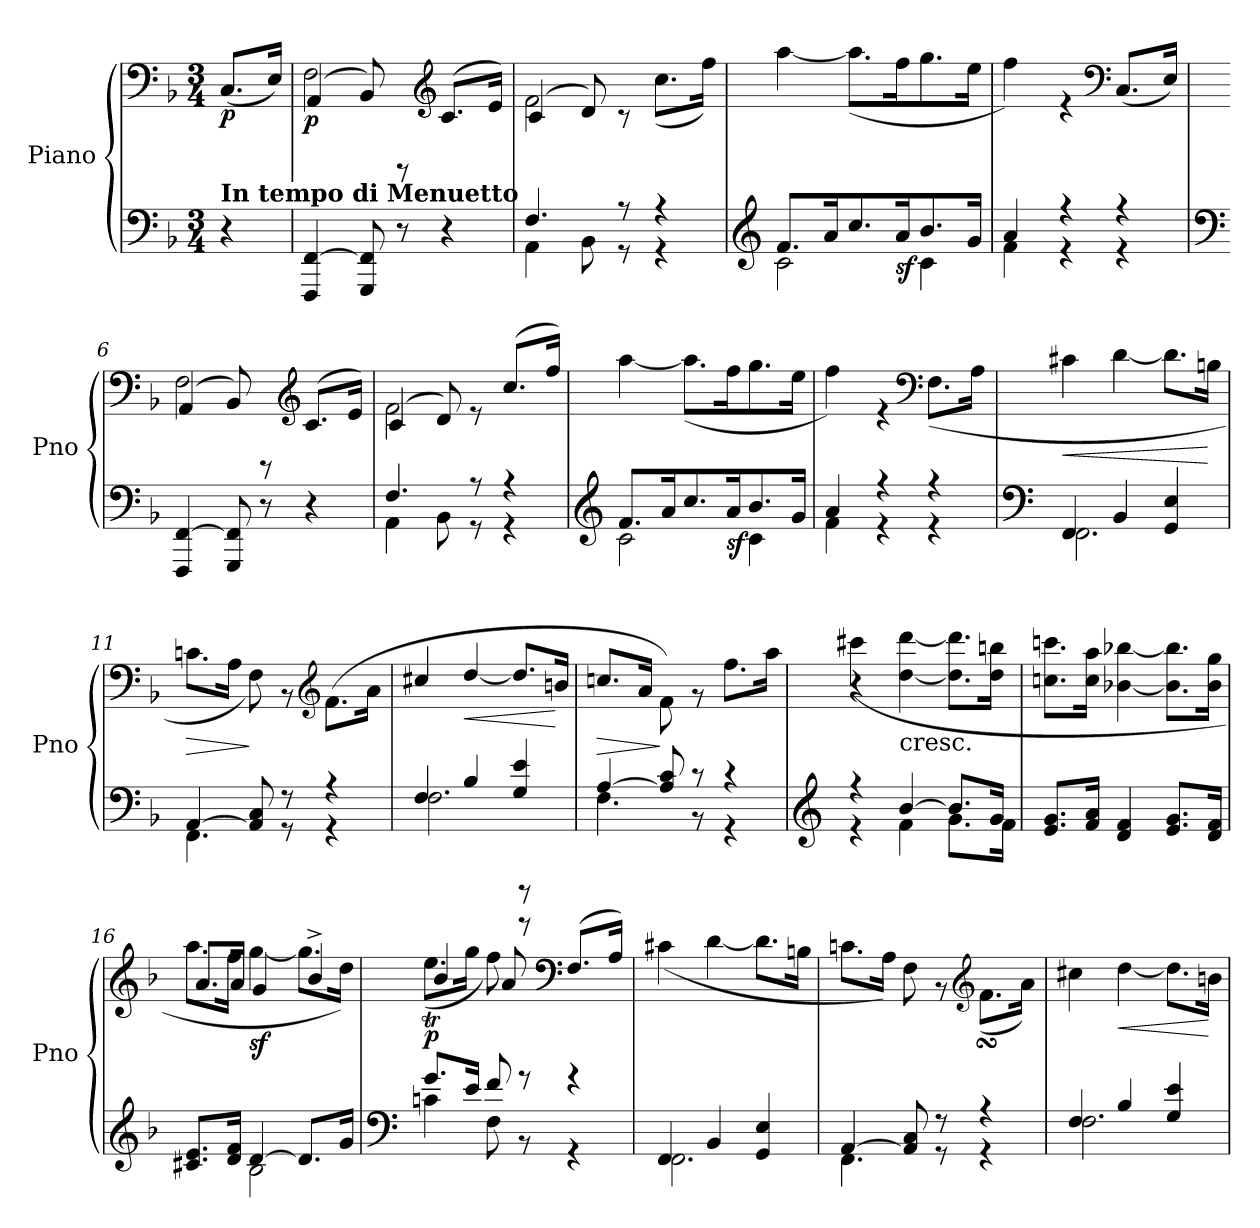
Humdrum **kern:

**kern	**kern	**dynam
*part1	*part1	*part1
*staff2	*staff1	*staff1/2
*I"Piano	*	*
*I'Pno	*	*
*clefF4	*clefF4	*
*k[b-]	*k[b-]	*
*F:	*F:	*
*M3/4	*M3/4	*
*MM118	*MM118	*
=1	=1	=1
*	*^	*
!	!LO:TX:b:B:t=In tempo di Menuetto	!	!
!	!	!	!LO:DY:b
4r	4ryy	(>8.C/L	p
.	.	16E/Jk)	.
=2	=2	=2	=2
*	*	*^	*
!	!	!	!	!LO:DY:b
4FFF/ [4FF/	2.ryy	2F\	(>4AA/	p
8GGG/ 8FF/]	.	.	8BB-/)	.
8r	.	.	8rBBBB	.
*	*clefG2	*	*	*
4r	.	4ryy	(>8.c/L	.
.	.	.	16e/Jk)	.
=3	=3	=3	=3	=3
*^	*	*	*	*
4.F/	4AA\	2.ryy	2f\	(>4c/	.
.	8BB-\	.	.	8d/)	.
8r	8r	.	.	8rc	.
4r	4r	.	(<8.cc\L	4ryy	.
.	.	.	16ff\Jk)	.	.
*	*	*v	*v	*v	*
=4	=4	=4	=4
*clefG2	*	*	*
*	*	*^	*
8.f/L	2c\	2.ryy	[4aa\	.
16a/K	.	.	.	.
8.cc/	.	.	(<8.aa\L]	.
!	!	!	!	!LO:DY:b=2
16a/K	.	.	16ff\K	sf
8.b-/	4c\	.	8.gg\	.
16g/Jk	.	.	16ee\Jk	.
=5	=5	=5	=5	=5
4a/	4f\	2.ryy	4ff\)	.
4r	4r	.	4r	.
*	*	*clefF4	*	*
4r	4r	.	(>8.C/L	.
.	.	.	16E/Jk)	.
*v	*v	*	*	*
*	*v	*v	*
=6	=6	=6
*clefF4	*	*
*	*^	*
*	*	*^	*
4FFF/ [4FF/	2.ryy	2F\	(>4AA/	.
8GGG/ 8FF/]	.	.	8BB-/)	.
8r	.	.	8rDDD	.
*	*clefG2	*	*	*
4r	.	4ryy	(>8.c/L	.
.	.	.	16e/Jk)	.
!!LO:LB:g=z	!!	!!
=7	=7	=7	=7	=7
*^	*	*	*	*
4.F/	4AA\	2.ryy	2f\	(>4c/	.
.	8BB-\	.	.	8d/)	.
8r	8r	.	.	8re	.
4r	4r	.	4ryy	(>8.cc/L	.
.	.	.	.	16ff/Jk)	.
*	*	*v	*v	*v	*
=8	=8	=8	=8
*clefG2	*	*	*
*	*	*^	*
8.f/L	2c\	2.ryy	[4aa\	.
16a/K	.	.	.	.
8.cc/	.	.	(<8.aa\L]	.
!	!	!	!	!LO:DY:b=2
16a/K	.	.	16ff\K	sf
8.b-/	4c\	.	8.gg\	.
16g/Jk	.	.	16ee\Jk	.
=9	=9	=9	=9	=9
4a/	4f\	2.ryy	4ff\)	.
4r	4r	.	4r	.
*	*	*clefF4	*	*
4r	4r	.	(<8.F\L	.
.	.	.	16A\Jk	.
=10	=10	=10	=10	=10
*clefF4	*	*	*	*
!	!	!	!	!LO:HP:b
4FF/	2.FF\	2.ryy	4c#X\	<
4BB-/	.	.	[4d\	.
4GG/ 4E/	.	.	8.d\L]	.
.	.	.	16Bn\Jk	[
=11	=11	=11	=11	=11
!	!	!	!	!LO:HP:b
[4AA/	4.FF\	2.ryy	8.cn\L	>
.	.	.	16A\Jk	.
8AA/] 8C/	.	.	8F\)	]
8r	8r	.	8r	.
*	*	*clefG2	*	*
4r	4r	.	(>8.f\L	.
.	.	.	16a\Jk	.
=12	=12	=12	=12	=12
4F/	2.F\	2.ryy	4cc#X/	.
!	!	!	!	!LO:HP:b
4B-/	.	.	[4dd/	<
4G/ 4e/	.	.	8.dd/L]	.
.	.	.	16bn/Jk	[
!!LO:LB:g=z	!!
=13	=13	=13	=13	=13
!	!	!	!	!LO:HP:b
[4A/	4.F\	2.ryy	8.ccn/L	>
.	.	.	16a/Jk	.
8A/] 8c/	.	.	8f\)	]
8r	8r	.	8r	.
4r	4r	.	8.ff\L	.
.	.	.	16aa\Jk	.
*	*	*v	*v	*
=14	=14	=14	=14
*clefG2	*	*	*
*	*	*^	*
*	*	*	*^	*
4r	4r	2.ryy	(<4ccc#X\	4r	.
!	!	!	!LO:TX:b:t=cresc.	!	!
[4b-/	4f\	.	[4dd\ [4ddd\	4ryy	.
8.b-/L]	8.g\L	.	8.dd\] 8.ddd\]L	4ryy	.
16g/Jk	16f\Jk	.	16dd\ 16bbn\Jk	.	.
*v	*v	*	*	*	*
*	*	*v	*v	*
=15	=15	=15	=15
8.e/ 8.g/L	2.ryy	8.ccn\ 8.cccn\L	.
16f/ 16a/Jk	.	16cc\ 16aa\Jk	.
4d/ 4f/	.	[4b-X\ [4bb-X\	.
8.e/ 8.g/L	.	8.b-\] 8.bb-\]L	.
16d/ 16f/Jk	.	16b-\ 16gg\Jk	.
=16	=16	=16	=16
*^	*	*^	*
8.c#X/ 8.e/L	4ryy	2.ryy	8.aa\L	8.a/L	.
16d/ 16f/Jk	.	.	16ff\Jk	16a/Jk	.
!	!	!	!	!	!LO:DY:b
[4d/	2B-\	.	[4gg\	4g/	sf
8.d/L]	.	.	8.gg\L]	4b-^/	.
16g/Jk	.	.	16dd\Jk)	.	.
=17	=17	=17	=17	=17	=17
*clefF4	*	*	*	*	*
!	!	!	!	!	!LO:DY:b
8.g/L	4cn\	2.ryy	(<8.eet\L	4b-/	p
16e/Jk	.	.	16gg\Jk	.	.
8f/	8F\	.	8ff\)	8a/	.
8rg	8r	.	8rdddd	8reee	.
*	*	*clefF4	*	*	*
4rg	4r	.	4ryy	(>8.F/L	.
.	.	.	.	16A/Jk)	.
*	*	*	*v	*v	*
!!LO:LB:g=z
=18	=18	=18	=18	=18
4FF/	2.FF\	2.ryy	(<4c#X\	.
4BB-/	.	.	[4d\	.
4GG/ 4E/	.	.	8.d\L]	.
.	.	.	16Bn\Jk	.
=19	=19	=19	=19	=19
[4AA/	4.FF\	2.ryy	8.cn\L	.
.	.	.	16A\Jk)	.
8AA/] 8C/	.	.	8F\	.
8r	8r	.	8r	.
*	*	*clefG2	*	*
4r	4r	.	(<8.fsSSs\L	.
.	.	.	16a\Jk)	.
=20	=20	=20	=20	=20
4F/	2.F\	2.ryy	4cc#X\	.
!	!	!	!	!LO:HP:b
4B-/	.	.	[4dd\	<
4G/ 4e/	.	.	8.dd\L]	.
.	.	.	16bn\Jk	[
*v	*v	*	*	*
*	*v	*v	*
=	=	=
*-	*-	*-
